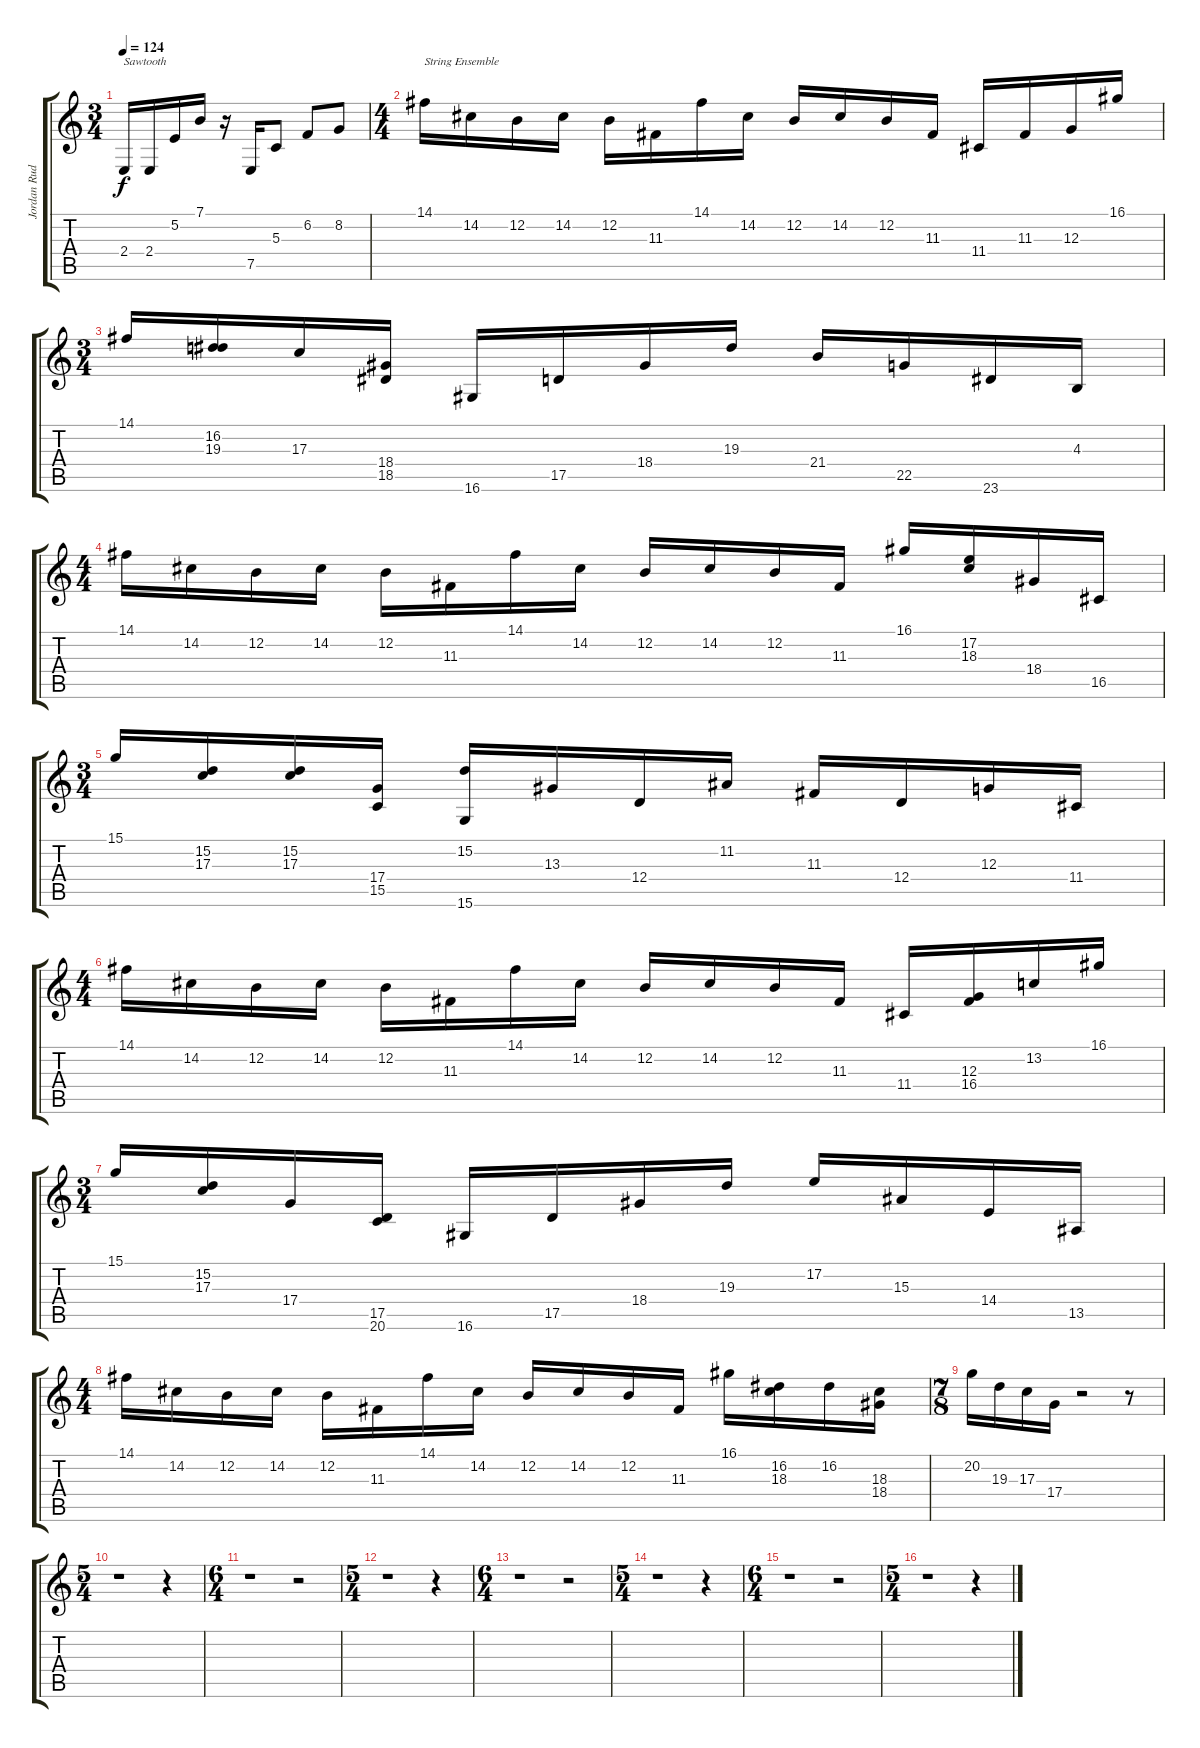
\track ("Jordan Rudess - Keyboard" "Jordan Rud") {instrument stringensemble1}
\staff {score tabs}
\tuning (E4 B3 G3 D3 A2 E2) {hide}
\ts (3 4)
\tempo 124
\clef g2
\ks c
2.4.16{txt "Sawtooth" dy f instrument lead2sawtooth} 2.4.16 5.2.16 7.1.16 r.16 7.5.16 5.3.8 6.2.8 8.2.8 |
\ts (4 4)
14.1.16{txt "String Ensemble" instrument stringensemble1} 14.2.16 12.2.16 14.2.16 12.2.16 11.3.16 14.1.16 14.2.16 12.2.16 14.2.16 12.2.16 11.3.16 11.4.16 11.3.16 12.3.16 16.1.16 |
\ts (3 4)
14.1.16 (16.2 19.3).16 17.3.16 (18.4 18.5).16 16.6.16 17.5.16 18.4.16 19.3.16 21.4.16 22.5.16 23.6.16 4.3.16 |
\ts (4 4)
14.1.16 14.2.16 12.2.16 14.2.16 12.2.16 11.3.16 14.1.16 14.2.16 12.2.16 14.2.16 12.2.16 11.3.16 16.1.16 (17.2 18.3).16 18.4.16 16.5.16 |
\ts (3 4)
15.1.16 (15.2 17.3).16 (15.2 17.3).16 (17.4 15.5).16 (15.2 15.6).16 13.3.16 12.4.16 11.2.16 11.3.16 12.4.16 12.3.16 11.4.16 |
\ts (4 4)
14.1.16 14.2.16 12.2.16 14.2.16 12.2.16 11.3.16 14.1.16 14.2.16 12.2.16 14.2.16 12.2.16 11.3.16 11.4.16 (12.3 16.4).16 13.2.16 16.1.16 |
\ts (3 4)
15.1.16 (15.2 17.3).16 17.4.16 (17.5 20.6).16 16.6.16 17.5.16 18.4.16 19.3.16 17.2.16 15.3.16 14.4.16 13.5.16 |
\ts (4 4)
14.1.16 14.2.16 12.2.16 14.2.16 12.2.16 11.3.16 14.1.16 14.2.16 12.2.16 14.2.16 12.2.16 11.3.16 16.1.16 (16.2 18.3).16 16.2.16 (18.3 18.4).16 |
\ts (7 8)
20.2.16 19.3.16 17.3.16 17.4.16 r.2 r.8 |
\ts (5 4)
r.1 r.4 |
\ts (6 4)
r.1 r.2 |
\ts (5 4)
r.1 r.4 |
\ts (6 4)
r.1 r.2 |
\ts (5 4)
r.1 r.4 |
\ts (6 4)
r.1 r.2 |
\ts (5 4)
r.1 r.4
